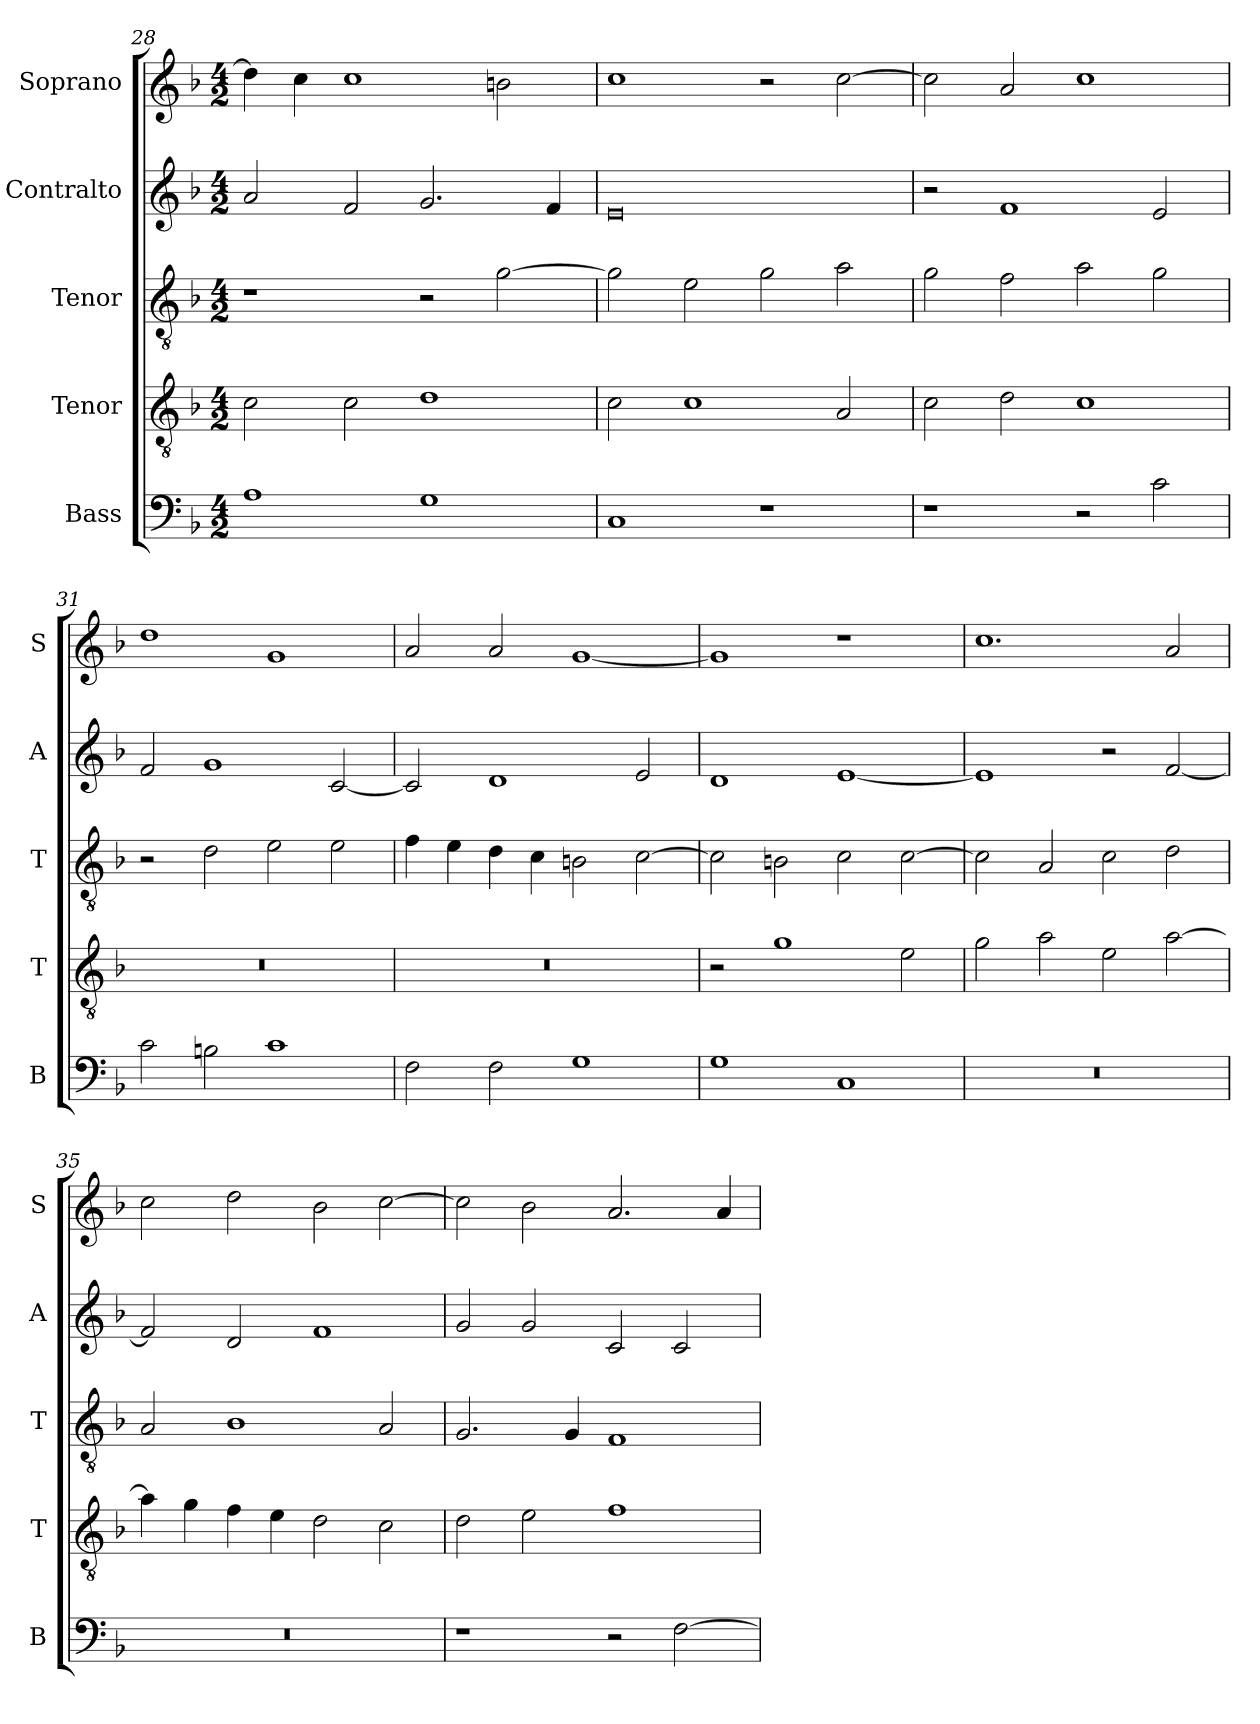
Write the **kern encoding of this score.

**kern	**kern	**kern	**kern	**kern
*part5	*part4	*part3	*part2	*part1
*staff5	*staff4	*staff3	*staff2	*staff1
*I"Bass	*I"Tenor	*I"Tenor	*I"Contralto	*I"Soprano
*I'B	*I'T	*I'T	*I'A	*I'S
*clefF4	*clefGv2	*clefGv2	*clefG2	*clefG2
*k[b-]	*k[b-]	*k[b-]	*k[b-]	*k[b-]
*F:ion	*F:ion	*F:ion	*F:ion	*F:ion
*M4/2	*M4/2	*M4/2	*M4/2	*M4/2
=28	=28	=28	=28	=28
1A	2c	1r	2a	4dd]
.	.	.	.	4cc
.	2c	.	2f	1cc
1G	1d	2r	2.g	.
.	.	[2g	.	2bn
.	.	.	4f	.
=29	=29	=29	=29	=29
1C	2c	2g]	0e	1cc
.	1c	2e	.	.
1r	.	2g	.	2r
.	2A	2a	.	[2cc
=30	=30	=30	=30	=30
1r	2c	2g	2r	2cc]
.	2d	2f	1f	2a
2r	1c	2a	.	1cc
2c	.	2g	2e	.
=31	=31	=31	=31	=31
2c	0r	2r	2f	1dd
2Bn	.	2d	1g	.
1c	.	2e	.	1g
.	.	2e	[2c	.
=32	=32	=32	=32	=32
2F	0r	4f	2c]	2a
.	.	4e	.	.
2F	.	4d	1d	2a
.	.	4c	.	.
1G	.	2Bn	.	[1g
.	.	[2c	2e	.
=33	=33	=33	=33	=33
1G	2r	2c]	1d	1g]
.	1g	2Bn	.	.
1C	.	2c	[1e	1r
.	2e	[2c	.	.
=34	=34	=34	=34	=34
0r	2g	2c]	1e]	1.cc
.	2a	2A	.	.
.	2e	2c	2r	.
.	[2a	2d	[2f	2a
=35	=35	=35	=35	=35
0r	4a]	2A	2f]	2cc
.	4g	.	.	.
.	4f	1B-	2d	2dd
.	4e	.	.	.
.	2d	.	1f	2b-
.	2c	2A	.	[2cc
=36	=36	=36	=36	=36
1r	2d	2.G	2g	2cc]
.	2e	.	2g	2b-
.	.	4G	.	.
2r	1f	1F	2c	2.a
[2F	.	.	2c	.
.	.	.	.	4a
=	=	=	=	=
*-	*-	*-	*-	*-
